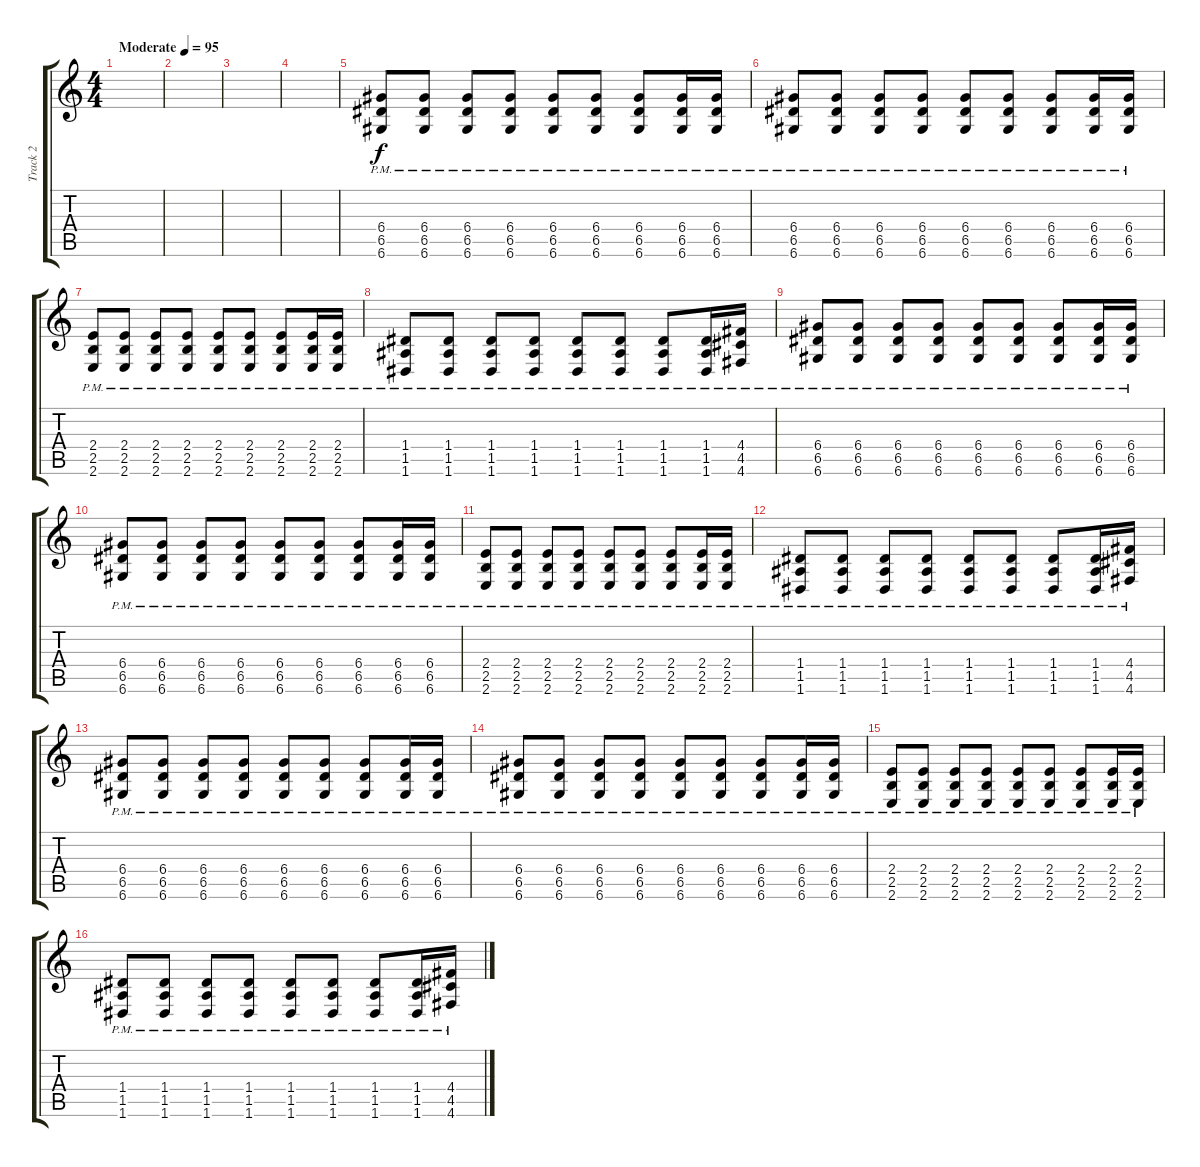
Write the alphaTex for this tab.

\track ("Track 2" "Track 2") {instrument distortionguitar}
\staff {score tabs}
\tuning (E4 B3 G3 D3 A2 D2) {hide}
\ts (4 4)
\tempo (95 "Moderate")
\clef g2
\ks c
|
|
|
|
(6.4{pm} 6.5{pm} 6.6{pm}).8 (6.4{pm} 6.5{pm} 6.6{pm}).8 (6.4{pm} 6.5{pm} 6.6{pm}).8 (6.4{pm} 6.5{pm} 6.6{pm}).8 (6.4{pm} 6.5{pm} 6.6{pm}).8 (6.4{pm} 6.5{pm} 6.6{pm}).8 (6.4{pm} 6.5{pm} 6.6{pm}).8 (6.4{pm} 6.5{pm} 6.6{pm}).16 (6.4{pm} 6.5{pm} 6.6{pm}).16 |
(6.4{pm} 6.5{pm} 6.6{pm}).8 (6.4{pm} 6.5{pm} 6.6{pm}).8 (6.4{pm} 6.5{pm} 6.6{pm}).8 (6.4{pm} 6.5{pm} 6.6{pm}).8 (6.4{pm} 6.5{pm} 6.6{pm}).8 (6.4{pm} 6.5{pm} 6.6{pm}).8 (6.4{pm} 6.5{pm} 6.6{pm}).8 (6.4{pm} 6.5{pm} 6.6{pm}).16 (6.4{pm} 6.5{pm} 6.6{pm}).16 |
(2.4{pm} 2.5{pm} 2.6{pm}).8 (2.4{pm} 2.5{pm} 2.6{pm}).8 (2.4{pm} 2.5{pm} 2.6{pm}).8 (2.4{pm} 2.5{pm} 2.6{pm}).8 (2.4{pm} 2.5{pm} 2.6{pm}).8 (2.4{pm} 2.5{pm} 2.6{pm}).8 (2.4{pm} 2.5{pm} 2.6{pm}).8 (2.4{pm} 2.5{pm} 2.6{pm}).16 (2.4{pm} 2.5{pm} 2.6{pm}).16 |
(1.4{pm} 1.5{pm} 1.6{pm}).8 (1.4{pm} 1.5{pm} 1.6{pm}).8 (1.4{pm} 1.5{pm} 1.6{pm}).8 (1.4{pm} 1.5{pm} 1.6{pm}).8 (1.4{pm} 1.5{pm} 1.6{pm}).8 (1.4{pm} 1.5{pm} 1.6{pm}).8 (1.4{pm} 1.5{pm} 1.6{pm}).8 (1.4{pm} 1.5{pm} 1.6{pm}).16 (4.4{pm} 4.5{pm} 4.6{pm}).16 |
(6.4{pm} 6.5{pm} 6.6{pm}).8 (6.4{pm} 6.5{pm} 6.6{pm}).8 (6.4{pm} 6.5{pm} 6.6{pm}).8 (6.4{pm} 6.5{pm} 6.6{pm}).8 (6.4{pm} 6.5{pm} 6.6{pm}).8 (6.4{pm} 6.5{pm} 6.6{pm}).8 (6.4{pm} 6.5{pm} 6.6{pm}).8 (6.4{pm} 6.5{pm} 6.6{pm}).16 (6.4{pm} 6.5{pm} 6.6{pm}).16 |
(6.4{pm} 6.5{pm} 6.6{pm}).8 (6.4{pm} 6.5{pm} 6.6{pm}).8 (6.4{pm} 6.5{pm} 6.6{pm}).8 (6.4{pm} 6.5{pm} 6.6{pm}).8 (6.4{pm} 6.5{pm} 6.6{pm}).8 (6.4{pm} 6.5{pm} 6.6{pm}).8 (6.4{pm} 6.5{pm} 6.6{pm}).8 (6.4{pm} 6.5{pm} 6.6{pm}).16 (6.4{pm} 6.5{pm} 6.6{pm}).16 |
(2.4{pm} 2.5{pm} 2.6{pm}).8 (2.4{pm} 2.5{pm} 2.6{pm}).8 (2.4{pm} 2.5{pm} 2.6{pm}).8 (2.4{pm} 2.5{pm} 2.6{pm}).8 (2.4{pm} 2.5{pm} 2.6{pm}).8 (2.4{pm} 2.5{pm} 2.6{pm}).8 (2.4{pm} 2.5{pm} 2.6{pm}).8 (2.4{pm} 2.5{pm} 2.6{pm}).16 (2.4{pm} 2.5{pm} 2.6{pm}).16 |
(1.4{pm} 1.5{pm} 1.6{pm}).8 (1.4{pm} 1.5{pm} 1.6{pm}).8 (1.4{pm} 1.5{pm} 1.6{pm}).8 (1.4{pm} 1.5{pm} 1.6{pm}).8 (1.4{pm} 1.5{pm} 1.6{pm}).8 (1.4{pm} 1.5{pm} 1.6{pm}).8 (1.4{pm} 1.5{pm} 1.6{pm}).8 (1.4{pm} 1.5{pm} 1.6{pm}).16 (4.4{pm} 4.5{pm} 4.6{pm}).16 |
(6.4{pm} 6.5{pm} 6.6{pm}).8 (6.4{pm} 6.5{pm} 6.6{pm}).8 (6.4{pm} 6.5{pm} 6.6{pm}).8 (6.4{pm} 6.5{pm} 6.6{pm}).8 (6.4{pm} 6.5{pm} 6.6{pm}).8 (6.4{pm} 6.5{pm} 6.6{pm}).8 (6.4{pm} 6.5{pm} 6.6{pm}).8 (6.4{pm} 6.5{pm} 6.6{pm}).16 (6.4{pm} 6.5{pm} 6.6{pm}).16 |
(6.4{pm} 6.5{pm} 6.6{pm}).8 (6.4{pm} 6.5{pm} 6.6{pm}).8 (6.4{pm} 6.5{pm} 6.6{pm}).8 (6.4{pm} 6.5{pm} 6.6{pm}).8 (6.4{pm} 6.5{pm} 6.6{pm}).8 (6.4{pm} 6.5{pm} 6.6{pm}).8 (6.4{pm} 6.5{pm} 6.6{pm}).8 (6.4{pm} 6.5{pm} 6.6{pm}).16 (6.4{pm} 6.5{pm} 6.6{pm}).16 |
(2.4{pm} 2.5{pm} 2.6{pm}).8 (2.4{pm} 2.5{pm} 2.6{pm}).8 (2.4{pm} 2.5{pm} 2.6{pm}).8 (2.4{pm} 2.5{pm} 2.6{pm}).8 (2.4{pm} 2.5{pm} 2.6{pm}).8 (2.4{pm} 2.5{pm} 2.6{pm}).8 (2.4{pm} 2.5{pm} 2.6{pm}).8 (2.4{pm} 2.5{pm} 2.6{pm}).16 (2.4{pm} 2.5{pm} 2.6{pm}).16 |
(1.4{pm} 1.5{pm} 1.6{pm}).8 (1.4{pm} 1.5{pm} 1.6{pm}).8 (1.4{pm} 1.5{pm} 1.6{pm}).8 (1.4{pm} 1.5{pm} 1.6{pm}).8 (1.4{pm} 1.5{pm} 1.6{pm}).8 (1.4{pm} 1.5{pm} 1.6{pm}).8 (1.4{pm} 1.5{pm} 1.6{pm}).8 (1.4{pm} 1.5{pm} 1.6{pm}).16 (4.4{pm} 4.5{pm} 4.6{pm}).16
